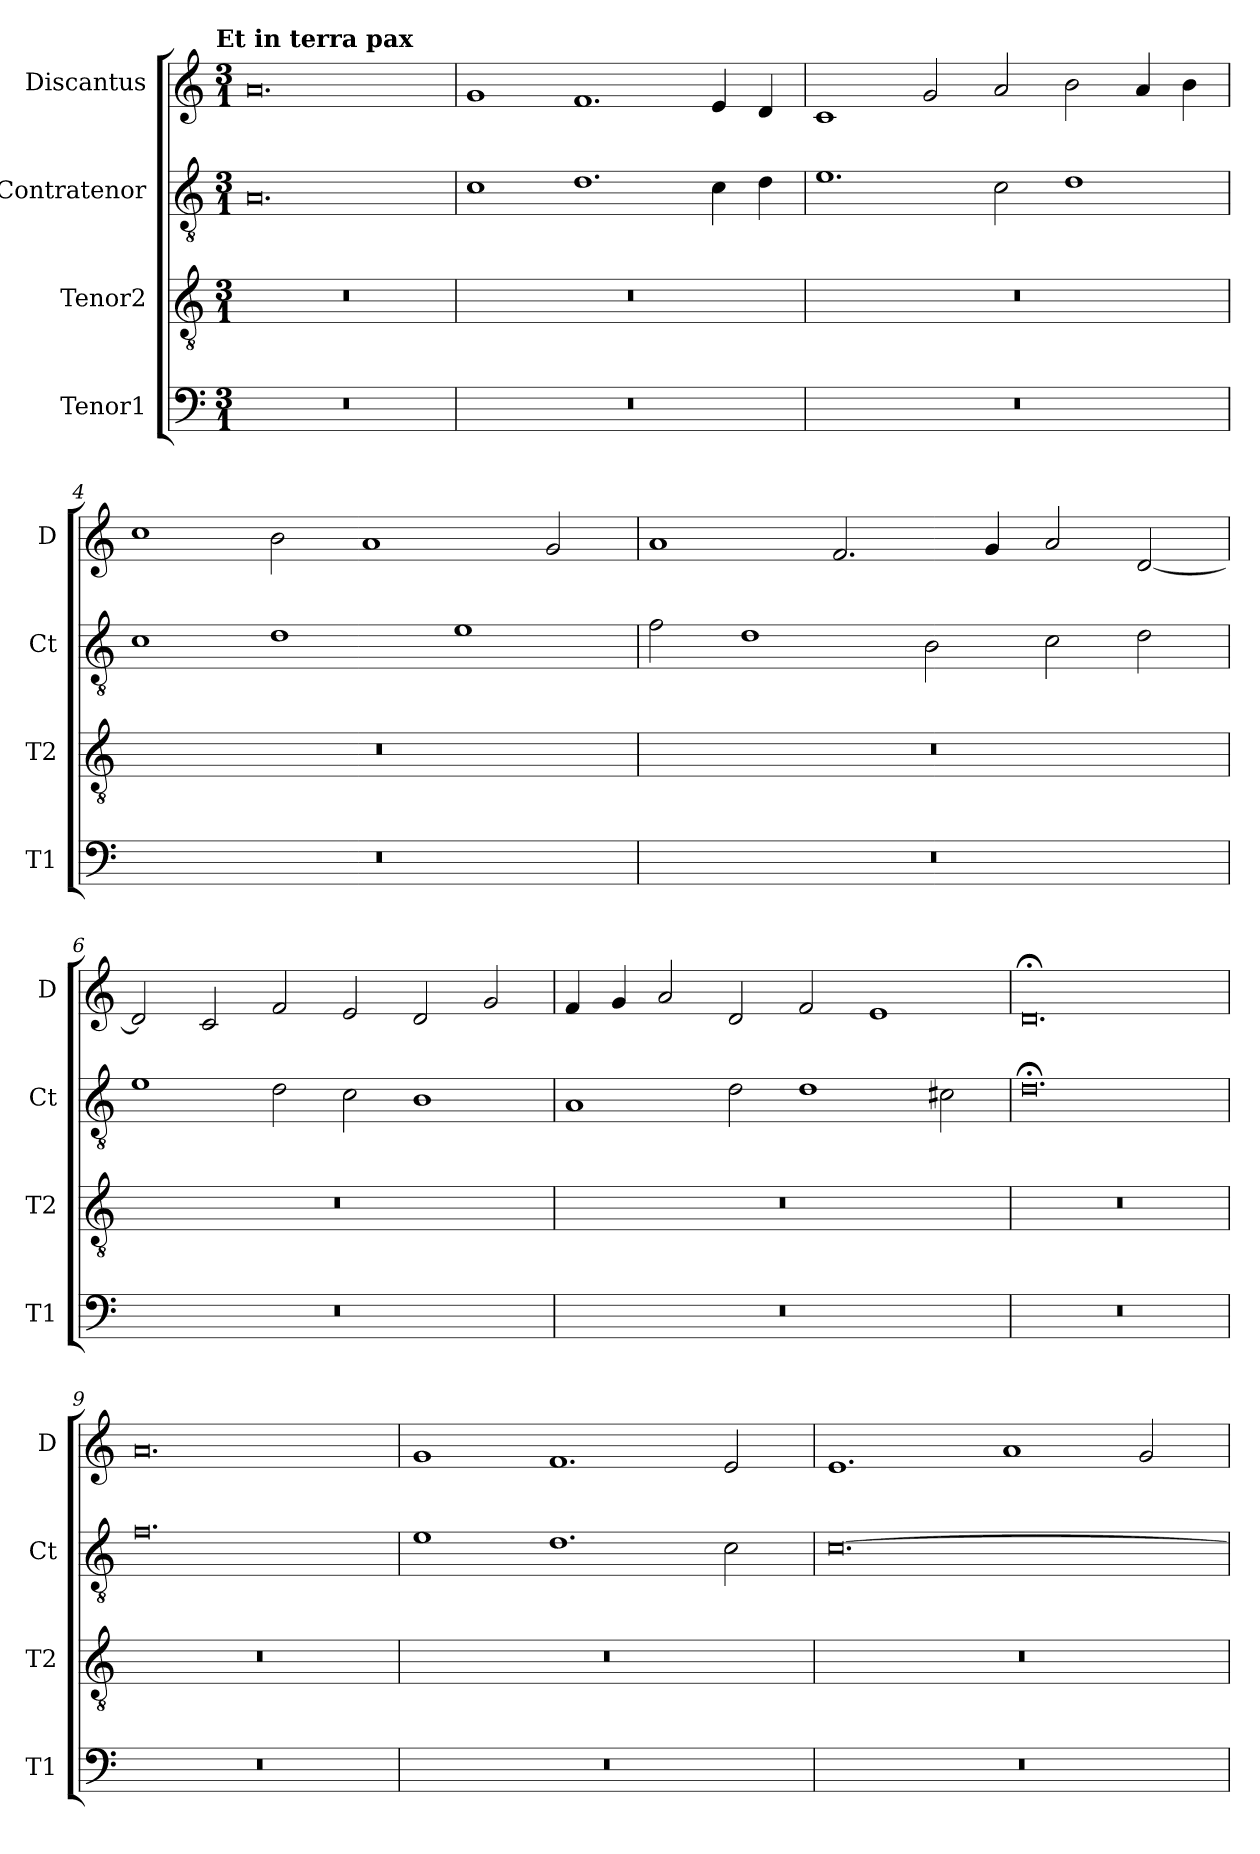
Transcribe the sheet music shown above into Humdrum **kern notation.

**kern	**kern	**kern	**kern
*part4	*part3	*part2	*part1
*staff4	*staff3	*staff2	*staff1
*I"Tenor1	*I"Tenor2	*I"Contratenor	*I"Discantus
*I'T1	*I'T2	*I'Ct	*I'D
*clefF4	*clefGv2	*clefGv2	*clefG2
*k[]	*k[]	*k[]	*k[]
!!LO:TX:omd:t=Et in terra pax
*M3/1	*M3/1	*M3/1	*M3/1
=1	=1	=1	=1
0.r	0.r	0.A	0.a
=2	=2	=2	=2
0.r	0.r	1c	1g
.	.	1.d	1.f
.	.	4c\	4e/
.	.	4d\	4d/
=3	=3	=3	=3
0.r	0.r	1.e	1c
.	.	.	2g/
.	.	2c\	2a/
.	.	1d	2b\
.	.	.	4a/
.	.	.	4b\
=4	=4	=4	=4
0.r	0.r	1c	1cc
.	.	1d	2b\
.	.	.	1a
.	.	1e	.
.	.	.	2g/
=5	=5	=5	=5
0.r	0.r	2f\	1a
.	.	1d	.
.	.	.	2.f/
.	.	2B\	.
.	.	.	4g/
.	.	2c\	2a/
.	.	2d\	[2d/
=6	=6	=6	=6
0.r	0.r	1e	2d/]
.	.	.	2c/
.	.	2d\	2f/
.	.	2c\	2e/
.	.	1B	2d/
.	.	.	2g/
=7	=7	=7	=7
0.r	0.r	1A	4f/
.	.	.	4g/
.	.	.	2a/
.	.	2d\	2d/
.	.	1d	2f/
.	.	.	1e
.	.	2c#X\	.
=8	=8	=8	=8
0.r	0.r	0.d;<	0.d;<
=9	=9	=9	=9
0.r	0.r	0.f	0.a
=10	=10	=10	=10
0.r	0.r	1e	1g
.	.	1.d	1.f
.	.	2c\	2e/
=11	=11	=11	=11
0.r	0.r	[0.c	1.e
.	.	.	1a
.	.	.	2g/
=	=	=	=
*-	*-	*-	*-
